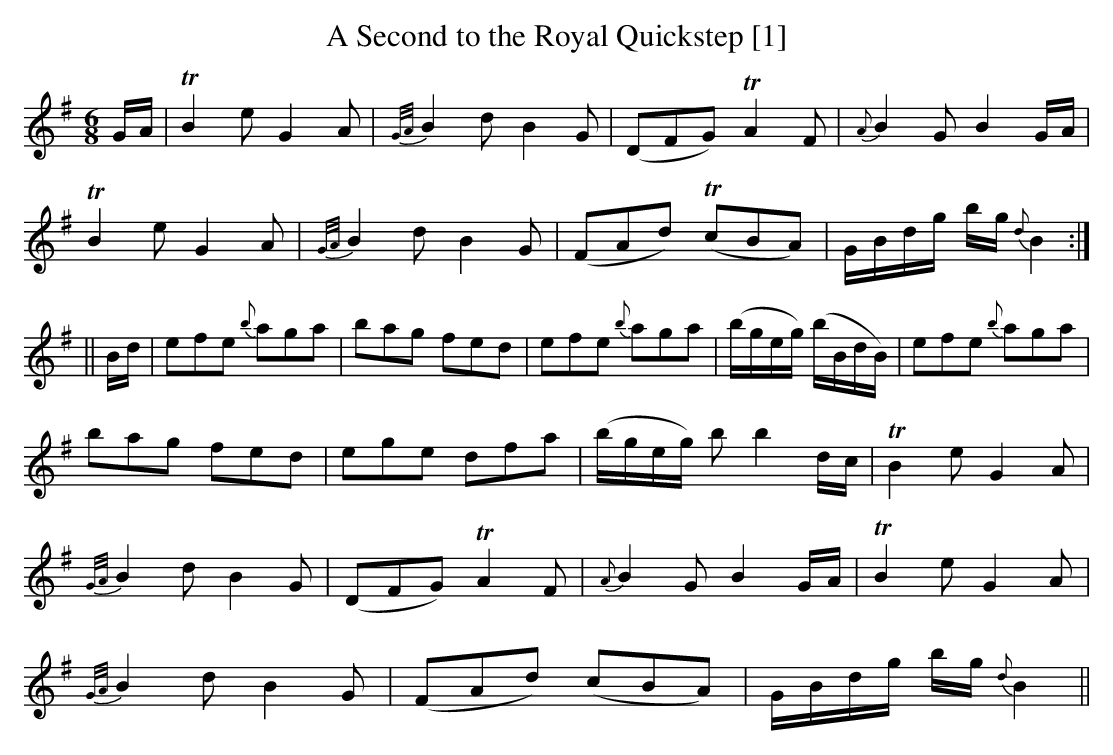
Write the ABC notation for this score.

X:1
T:A Second to the Royal Quickstep [1]
M:6/8
L:1/8
K:G
G/A/|TB2e G2A|{G/A/}B2d B2G|(DFG) TA2F|{A}B2G B2 G/A/|
TB2e G2A|{G/A/}B2d B2G|(FAd) T(cBA)|G/B/d/g/ b/g/ {d}B2:|
||B/d/|efe {b}aga|bag fed|efe {b}aga|(b/g/e/g/) (b/B/d/B/)|efe {b}aga|
bag fed|ege dfa|(b/g/e/g/) b b2 d/c/|TB2e G2A|
{G/A/}B2d B2G|(DFG) TA2F|{A}B2G B2 G/A/|TB2e G2A|
{G/A/}B2 d B2G|(FAd) (cBA)|G/B/d/g/ b/g/ {d}B2||
